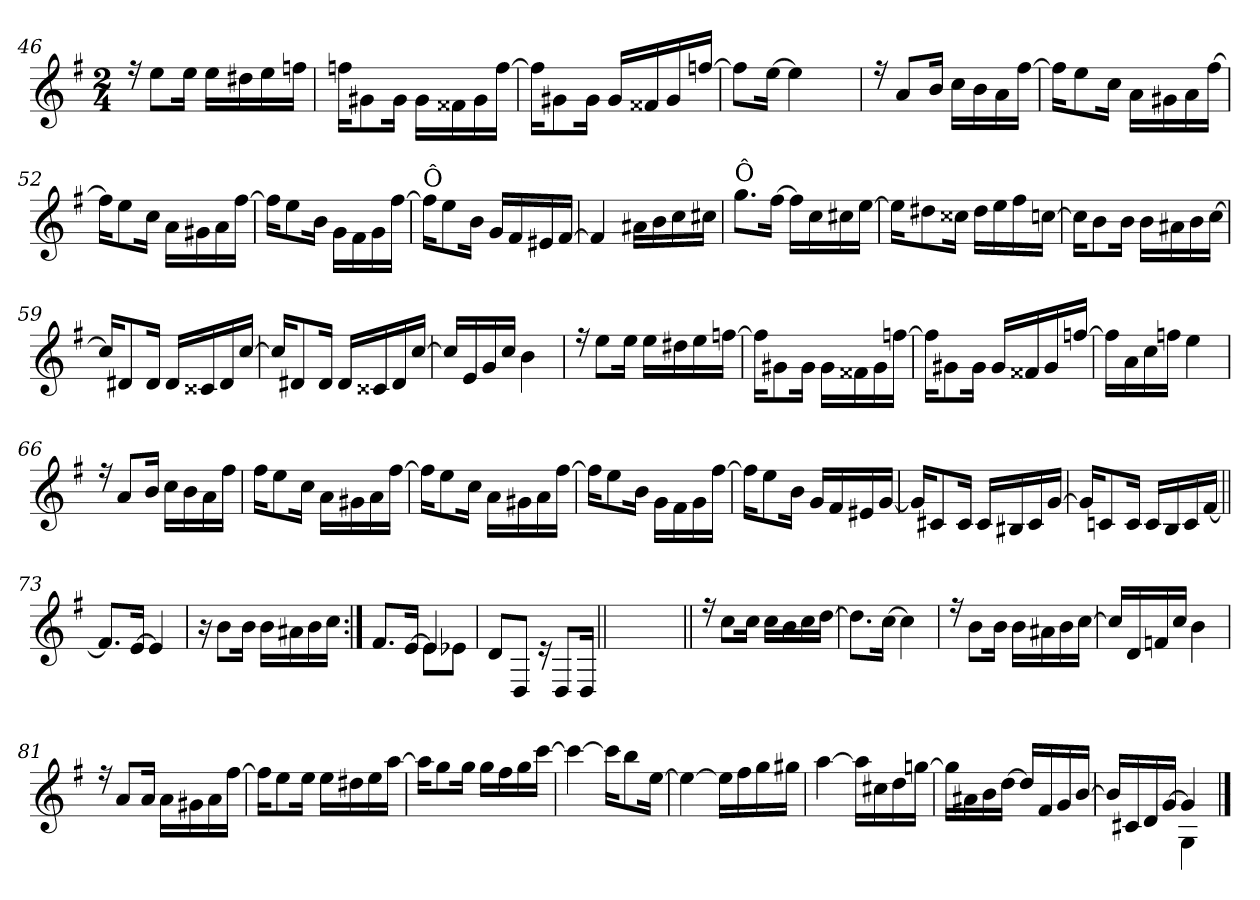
**kern
*part1
*staff1
*clefG2
*k[f#]
*G:
*M2/4
=46
*^
16rff	2ryy
8ee\L	.
16ee\Jk	.
16ee\LL	.
16dd#X\	.
16ee\	.
16ffn\JJ	.
!!LO:PB:g=z	!!
=47	=47
16ffn\KL	2ryy
8g#X\	.
16g#\Jk	.
16g#\LL	.
16f##X\	.
16g#\	.
[<16ff\JJ	.
=48	=48
16ff\KL]	2ryy
8g#X\	.
16g#\Jk	.
16g#/LL	.
16f##X/	.
16g#/	.
[>16ffn/JJ	.
=49	=49
8ff\L]	2ryy
[<16ee\Jk	.
4ee\]	.
16ryy	.
=50	=50
16rff	2ryy
8a/L	.
16b/Jk	.
16cc\LL	.
16b\	.
16a\	.
[<16ff#\JJ	.
=51	=51
16ff#\KL]	2ryy
8ee\	.
16cc\Jk	.
16a\LL	.
16g#X\	.
16a\	.
[<16ff#\JJ	.
!!LO:LB:g=z	!!
=52	=52
16ff#\KL]	4ryy
8ee\	.
16cc\Jk	.
16a\LL	4ryy
16g#X\	.
16a\	.
[<16ff#\JJ	.
=53	=53
16ff#\KL]	2ryy
8ee\	.
16b\Jk	.
16g\LL	.
16f#\	.
16g\	.
[<16ff#\JJ	.
=54	=54
!LO:TX:a:t=Ô	!
16ff#\KL]	2ryy
8ee\	.
16b\Jk	.
16g/LL	.
16f#/	.
16e#X/	.
[>16f#/JJ	.
=55	=55
4f#/]	2ryy
16a#X\LL	.
16b\	.
16cc\	.
16cc#X\JJ	.
=56	=56
!LO:TX:a:t=Ô	!
8.gg\L	2ryy
[<16ff#\Jk	.
16ff#\LL]	.
16cc\	.
16cc#X\	.
[<16ee\JJ	.
!!LO:LB:g=z	!!
=57	=57
16ee\KL]	2ryy
8dd#X\	.
16cc##X\Jk	.
16dd#\LL	.
16ee\	.
16ff#\	.
[<16ccn\JJ	.
=58	=58
16cc\KL]	2ryy
8b\	.
16b\Jk	.
16b\LL	.
16a#X\	.
16b\	.
[<16cc\JJ	.
=59	=59
16cc/KL]	2ryy
8d#X/	.
16d#/Jk	.
16d#/LL	.
16c##X/	.
16d#/	.
[>16cc/JJ	.
=60	=60
16cc/KL]	2ryy
8d#X/	.
16d#/Jk	.
16d#/LL	.
16c##X/	.
16d#/	.
[>16cc/JJ	.
!!LO:LB:g=z	!!
=61	=61
16cc/LL]	2ryy
16e/	.
16g/	.
16cc/JJ	.
4b\	.
=62	=62
16rff	2ryy
8ee\L	.
16ee\Jk	.
16ee\LL	.
16dd#X\	.
16ee\	.
[<16ffn\JJ	.
=63	=63
16ff\KL]	2ryy
8g#X\	.
16g#\Jk	.
16g#\LL	.
16f##X\	.
16g#\	.
[<16ffn\JJ	.
=64	=64
16ff\KL]	2ryy
8g#X\	.
16g#\Jk	.
16g#/LL	.
16f##X/	.
16g#/	.
[>16ffn/JJ	.
!!LO:LB:g=z	!!
=65	=65
16ff\LL]	2ryy
16a\	.
16cc\	.
16ffn\JJ	.
4ee\	.
=66	=66
16rff	2ryy
8a/L	.
16b/Jk	.
16cc\LL	.
16b\	.
16a\	.
16ff#\JJ	.
=67	=67
16ff#\KL	2ryy
8ee\	.
16cc\Jk	.
16a\LL	.
16g#X\	.
16a\	.
[<16ff#\JJ	.
=68	=68
16ff#\KL]	4ryy
8ee\	.
16cc\Jk	.
16a\LL	4ryy
16g#X\	.
16a\	.
[<16ff#\JJ	.
=69	=69
16ff#\KL]	2ryy
8ee\	.
16b\Jk	.
16g\LL	.
16f#\	.
16g\	.
[<16ff#\JJ	.
!!LO:LB:g=z	!!
=70	=70
16ff#\KL]	4ryy
8ee\	.
16b\Jk	.
16g/LL	4ryy
16f#/	.
16e#X/	.
[>16g/JJ	.
=71	=71
16g/KL]	2ryy
8c#X/	.
16c#/Jk	.
16c#/LL	.
16B#X/	.
16c#/	.
[>16g/JJ	.
=72	=72
16g/KL]	4ryy
8cn/	.
16c/Jk	.
16c/LL	4ryy
16B/	.
16c/	.
[>16f#/JJ	.
=73||	=73||
8.f#/L]	2ryy
[>16e/Jk	.
4e/]	.
*v	*v
=74
16r
8b\L
16b\Jk
16b\LL
16a#X\
16b\
16cc\JJ
!!LO:LB:g=z
=75:|!
*^
*	*^
8.f#/L	4ryy	2ryy
[>16e/Jk	.	.
4e/]	8e!\L	.
.	8e-X!\J	.
*	*v	*v
=76	=76
8d!/L	2ryy
8D!/J	.
16re	.
8D!/L	.
16D!/Jk	.
*v	*v
=76X1||
*stria0
2ryy
=77||
*stria5
*^
16rff	2ryy
8cc\L	.
16cc\Jk	.
16cc\LL	.
16b\	.
16cc\	.
[<16dd\JJ	.
=78	=78
8.dd\L]	2ryy
[<16cc\Jk	.
4cc\]	.
!!LO:LB:g=z	!!
=79	=79
16rff	2ryy
8b\L	.
16b\Jk	.
16b\LL	.
16a#X\	.
16b\	.
[<16cc\JJ	.
=80	=80
16cc/LL]	4ryy
16d/	.
16fn/	.
16cc/JJ	.
4b\	4ryy
=81	=81
16rff	2ryy
8a/L	.
16a/Jk	.
16a\LL	.
16g#X\	.
16a\	.
[<16ff#\JJ	.
=82	=82
16ff#\KL]	2ryy
8ee\	.
16ee\Jk	.
16ee\LL	.
16dd#X\	.
16ee\	.
[<16aa\JJ	.
=83	=83
16aa\KL]	2ryy
8gg\	.
16gg\Jk	.
16gg\LL	.
16ff#\	.
16gg\	.
[<16ccc\JJ	.
!!LO:LB:g=z	!!
=84	=84
4ccc\_	4ryy
16ccc\KL]	4ryy
8bb\	.
[<16ee\Jk	.
=85	=85
4ee\_	2ryy
16ee\LL]	.
16ff#\	.
16gg\	.
16gg#X\JJ	.
=86	=86
[<4aa\	4ryy
16aa\LL]	4ryy
16cc#X\	.
16dd\	.
[<16ggn\JJ	.
=87	=87
16gg\LL]	2ryy
16a#X\	.
16b\	.
[<16dd\JJ	.
16dd/LL]	.
16f#/	.
16g/	.
[>16b/JJ	.
=88	=88
*	*^
16b/LL]	2ryy	4ryy
16c#X/	.	.
16d/	.	.
[>16g/JJ	.	.
4g/]	.	4G\
*v	*v	*v
==
*-
